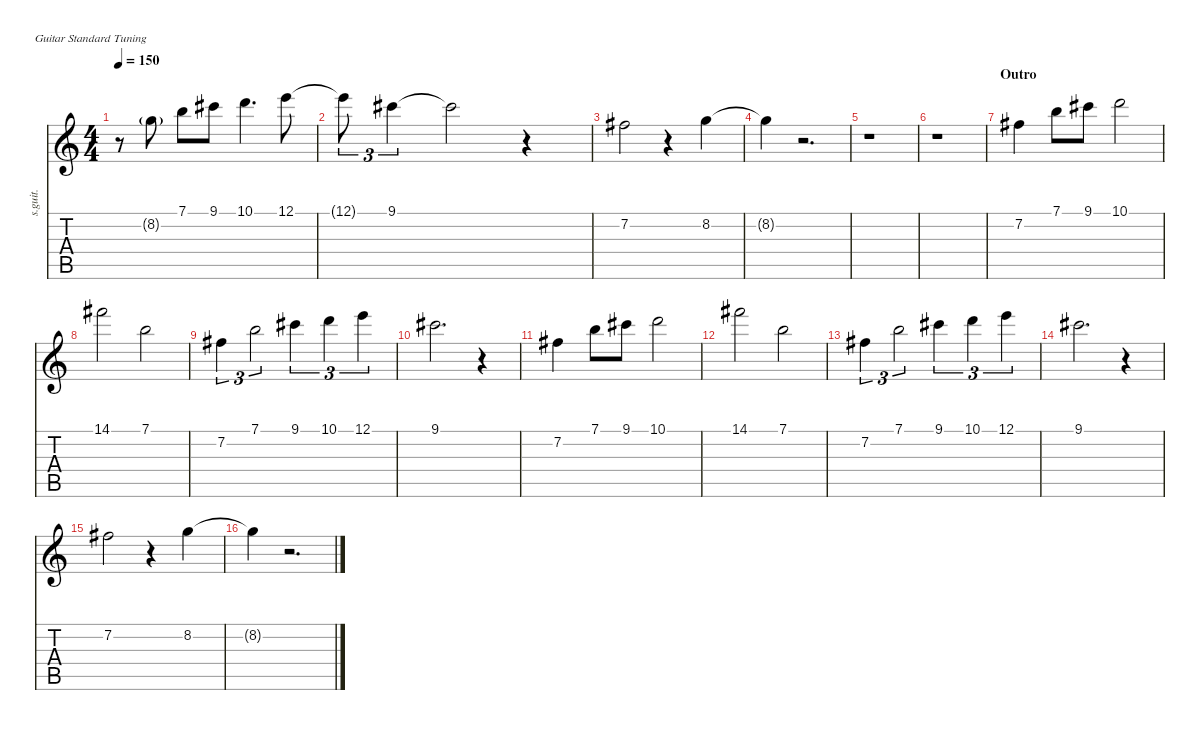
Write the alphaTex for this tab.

\defaultSystemsLayout 4
\hideDynamics
\bracketExtendMode nobrackets
\track ("Synth Voice" "s.guit.") {instrument synthvoice}
\staff {score tabs}
\tuning (E4 B3 G3 D3 A2 E2)
\displaytranspose 12
\ts (4 4)
\tempo 150
\clef g2
\ks c
r.8{dy f} 8.2{g}.8{lyrics (0 "") lyrics (1 "") lyrics (2 "") lyrics (3 "") lyrics (4 "") dy ff} 7.1.8{lyrics (0 "") lyrics (1 "") lyrics (2 "") lyrics (3 "") lyrics (4 "") dy f} 9.1{acc #}.8{lyrics (0 "") lyrics (1 "") lyrics (2 "") lyrics (3 "") lyrics (4 "")} 10.1.4{d lyrics (0 "") lyrics (1 "") lyrics (2 "") lyrics (3 "") lyrics (4 "")} 12.1.8{lyrics (0 "") lyrics (1 "") lyrics (2 "") lyrics (3 "") lyrics (4 "")} |
12.1{t}.8{tu (3 2) lyrics (0 "") lyrics (1 "") lyrics (2 "") lyrics (3 "") lyrics (4 "")} 9.1{acc #}.4{tu (3 2) lyrics (0 "") lyrics (1 "") lyrics (2 "") lyrics (3 "") lyrics (4 "")} 9.1{t acc #}.2{lyrics (0 "") lyrics (1 "") lyrics (2 "") lyrics (3 "") lyrics (4 "")} r.4 |
7.2{acc #}.2{lyrics (0 "") lyrics (1 "") lyrics (2 "") lyrics (3 "") lyrics (4 "")} r.4 8.2.4{lyrics (0 "") lyrics (1 "") lyrics (2 "") lyrics (3 "") lyrics (4 "")} |
8.2{t}.4{lyrics (0 "") lyrics (1 "") lyrics (2 "") lyrics (3 "") lyrics (4 "")} r.2{d} |
r.1 |
r.1 |
\section ("" "Outro")
7.2{acc #}.4{lyrics (0 "") lyrics (1 "") lyrics (2 "") lyrics (3 "") lyrics (4 "")} 7.1.8{lyrics (0 "") lyrics (1 "") lyrics (2 "") lyrics (3 "") lyrics (4 "")} 9.1{acc #}.8{lyrics (0 "") lyrics (1 "") lyrics (2 "") lyrics (3 "") lyrics (4 "")} 10.1.2{lyrics (0 "") lyrics (1 "") lyrics (2 "") lyrics (3 "") lyrics (4 "")} |
14.1{acc #}.2{lyrics (0 "") lyrics (1 "") lyrics (2 "") lyrics (3 "") lyrics (4 "")} 7.1.2{lyrics (0 "") lyrics (1 "") lyrics (2 "") lyrics (3 "") lyrics (4 "")} |
7.2{acc #}.4{tu (3 2) lyrics (0 "") lyrics (1 "") lyrics (2 "") lyrics (3 "") lyrics (4 "")} 7.1.2{tu (3 2) lyrics (0 "") lyrics (1 "") lyrics (2 "") lyrics (3 "") lyrics (4 "")} 9.1{acc #}.4{tu (3 2) lyrics (0 "") lyrics (1 "") lyrics (2 "") lyrics (3 "") lyrics (4 "")} 10.1.4{tu (3 2) lyrics (0 "") lyrics (1 "") lyrics (2 "") lyrics (3 "") lyrics (4 "")} 12.1.4{tu (3 2) lyrics (0 "") lyrics (1 "") lyrics (2 "") lyrics (3 "") lyrics (4 "")} |
9.1{acc #}.2{d lyrics (0 "") lyrics (1 "") lyrics (2 "") lyrics (3 "") lyrics (4 "")} r.4 |
7.2{acc #}.4{lyrics (0 "") lyrics (1 "") lyrics (2 "") lyrics (3 "") lyrics (4 "")} 7.1.8{lyrics (0 "") lyrics (1 "") lyrics (2 "") lyrics (3 "") lyrics (4 "")} 9.1{acc #}.8{lyrics (0 "") lyrics (1 "") lyrics (2 "") lyrics (3 "") lyrics (4 "")} 10.1.2{lyrics (0 "") lyrics (1 "") lyrics (2 "") lyrics (3 "") lyrics (4 "")} |
14.1{acc #}.2{lyrics (0 "") lyrics (1 "") lyrics (2 "") lyrics (3 "") lyrics (4 "")} 7.1.2{lyrics (0 "") lyrics (1 "") lyrics (2 "") lyrics (3 "") lyrics (4 "")} |
7.2{acc #}.4{tu (3 2) lyrics (0 "") lyrics (1 "") lyrics (2 "") lyrics (3 "") lyrics (4 "")} 7.1.2{tu (3 2) lyrics (0 "") lyrics (1 "") lyrics (2 "") lyrics (3 "") lyrics (4 "")} 9.1{acc #}.4{tu (3 2) lyrics (0 "") lyrics (1 "") lyrics (2 "") lyrics (3 "") lyrics (4 "")} 10.1.4{tu (3 2) lyrics (0 "") lyrics (1 "") lyrics (2 "") lyrics (3 "") lyrics (4 "")} 12.1.4{tu (3 2) lyrics (0 "") lyrics (1 "") lyrics (2 "") lyrics (3 "") lyrics (4 "")} |
9.1{acc #}.2{d lyrics (0 "") lyrics (1 "") lyrics (2 "") lyrics (3 "") lyrics (4 "")} r.4 |
7.2{acc #}.2{lyrics (0 "") lyrics (1 "") lyrics (2 "") lyrics (3 "") lyrics (4 "")} r.4 8.2.4{lyrics (0 "") lyrics (1 "") lyrics (2 "") lyrics (3 "") lyrics (4 "")} |
8.2{t}.4{lyrics (0 "") lyrics (1 "") lyrics (2 "") lyrics (3 "") lyrics (4 "")} r.2{d}
